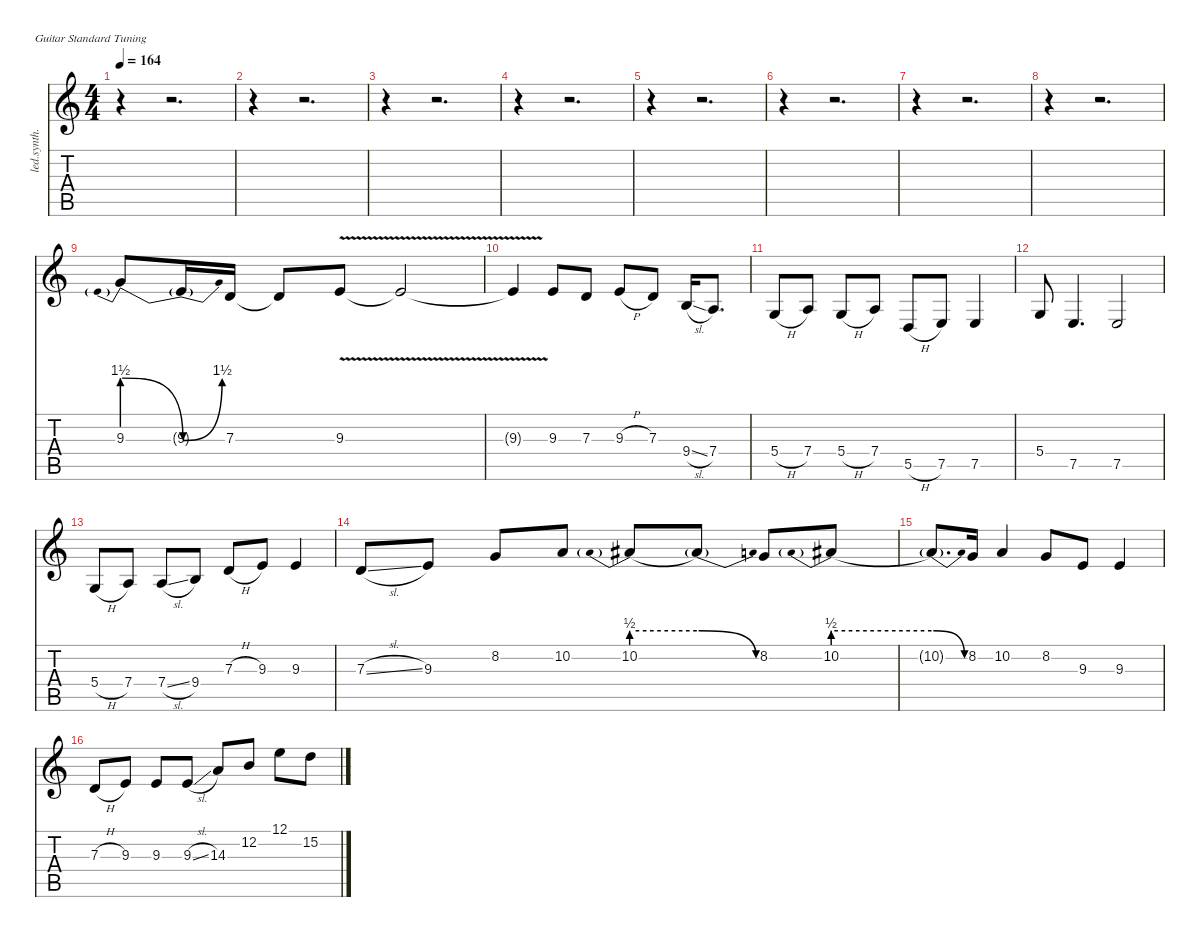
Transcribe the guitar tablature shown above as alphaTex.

\defaultSystemsLayout 4
\hideDynamics
\bracketExtendMode nobrackets
\track ("Lead Guitar Octave" "led.synth.") {instrument lead7fifths}
\staff {score tabs}
\tuning (E4 B3 G3 D3 A2 E2)
\ts (4 4)
\tempo 164
\clef g2
\ks c
r.4{dy f} r.2{d} |
r.4 r.2{d} |
r.4 r.2{d} |
r.4 r.2{d} |
r.4 r.2{d} |
r.4 r.2{d} |
r.4 r.2{d} |
r.4 r.2{d} |
9.3{be (prebendrelease 0 6 60 0)}.8 9.3{be (bend 0 0 60 6) t}.16 7.3.16 7.3{t}.8 9.3{v}.8 9.3{v t}.2 |
9.3{v t}.4 9.3.8 7.3.8 9.3{h}.8 7.3.8 9.4{sl}.16 7.4.8{d} |
5.4{h}.8 7.4.8 5.4{h}.8 7.4.8 5.5{h}.8 7.5.8 7.5.4 |
5.4.8 7.5.4{d} 7.5.2 |
5.4{h}.8 7.4.8 7.4{sl}.8 9.4.8 7.3{h}.8 9.3.8 9.3.4 |
7.3{sl}.8 9.3.8 8.2.8 10.2.8 10.2{be (prebend 0 2 60 2)}.8 10.2{be (release 0 2 60 0) t}.8 8.2.8 10.2{be (prebend 0 2 60 2)}.8 |
10.2{be (release 0 2 60 0) t}.8{d} 8.2.16 10.2.4 8.2.8 9.3.8 9.3.4 |
7.3{h}.8 9.3.8 9.3.8 9.3{sl}.8 14.3.8 12.2.8 12.1.8 15.2.8
